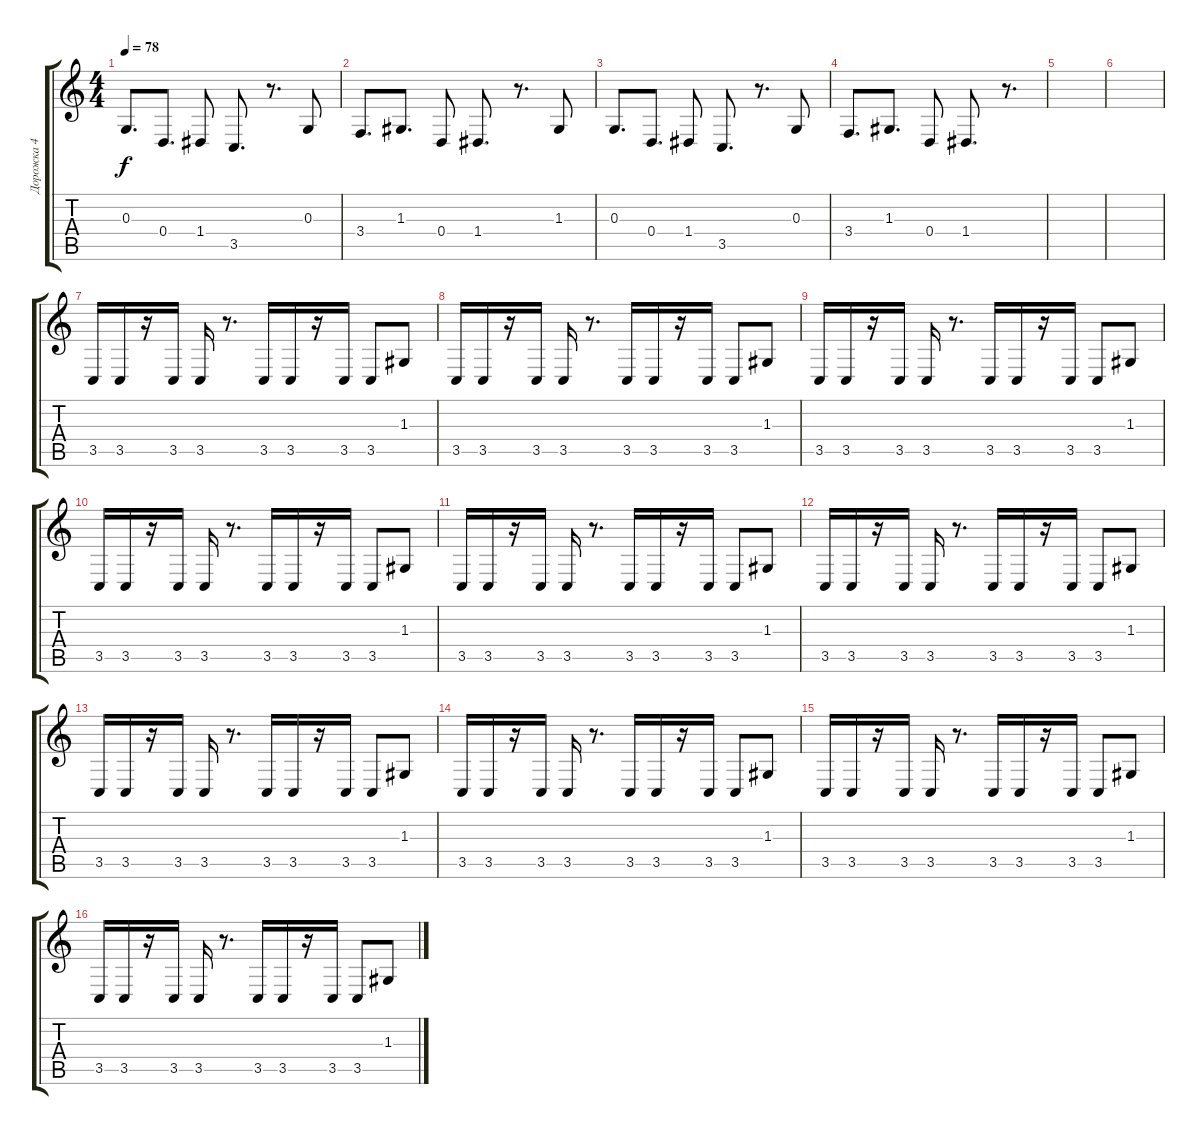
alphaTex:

\track ("Дорожка 4" "Дорожка 4") {instrument tremolostrings}
\staff {score tabs}
\tuning (E4 B3 G3 D3 A2 E2) {hide}
\ts (4 4)
\tempo 78
\clef g2
\ks c
0.3.8{d dy f} 0.4.8{d} 1.4.8 3.5.8{d} r.8{d} 0.3.8 |
3.4.8{d} 1.3.8{d} 0.4.8 1.4.8{d} r.8{d} 1.3.8 |
0.3.8{d} 0.4.8{d} 1.4.8 3.5.8{d} r.8{d} 0.3.8 |
3.4.8{d} 1.3.8{d} 0.4.8 1.4.8{d} r.8{d} |
|
|
3.5.16 3.5.16 r.16 3.5.16 3.5.16 r.8{d} 3.5.16 3.5.16 r.16 3.5.16 3.5.8 1.3.8 |
3.5.16 3.5.16 r.16 3.5.16 3.5.16 r.8{d} 3.5.16 3.5.16 r.16 3.5.16 3.5.8 1.3.8 |
3.5.16 3.5.16 r.16 3.5.16 3.5.16 r.8{d} 3.5.16 3.5.16 r.16 3.5.16 3.5.8 1.3.8 |
3.5.16 3.5.16 r.16 3.5.16 3.5.16 r.8{d} 3.5.16 3.5.16 r.16 3.5.16 3.5.8 1.3.8 |
3.5.16 3.5.16 r.16 3.5.16 3.5.16 r.8{d} 3.5.16 3.5.16 r.16 3.5.16 3.5.8 1.3.8 |
3.5.16 3.5.16 r.16 3.5.16 3.5.16 r.8{d} 3.5.16 3.5.16 r.16 3.5.16 3.5.8 1.3.8 |
3.5.16 3.5.16 r.16 3.5.16 3.5.16 r.8{d} 3.5.16 3.5.16 r.16 3.5.16 3.5.8 1.3.8 |
3.5.16 3.5.16 r.16 3.5.16 3.5.16 r.8{d} 3.5.16 3.5.16 r.16 3.5.16 3.5.8 1.3.8 |
3.5.16 3.5.16 r.16 3.5.16 3.5.16 r.8{d} 3.5.16 3.5.16 r.16 3.5.16 3.5.8 1.3.8 |
3.5.16 3.5.16 r.16 3.5.16 3.5.16 r.8{d} 3.5.16 3.5.16 r.16 3.5.16 3.5.8 1.3.8
